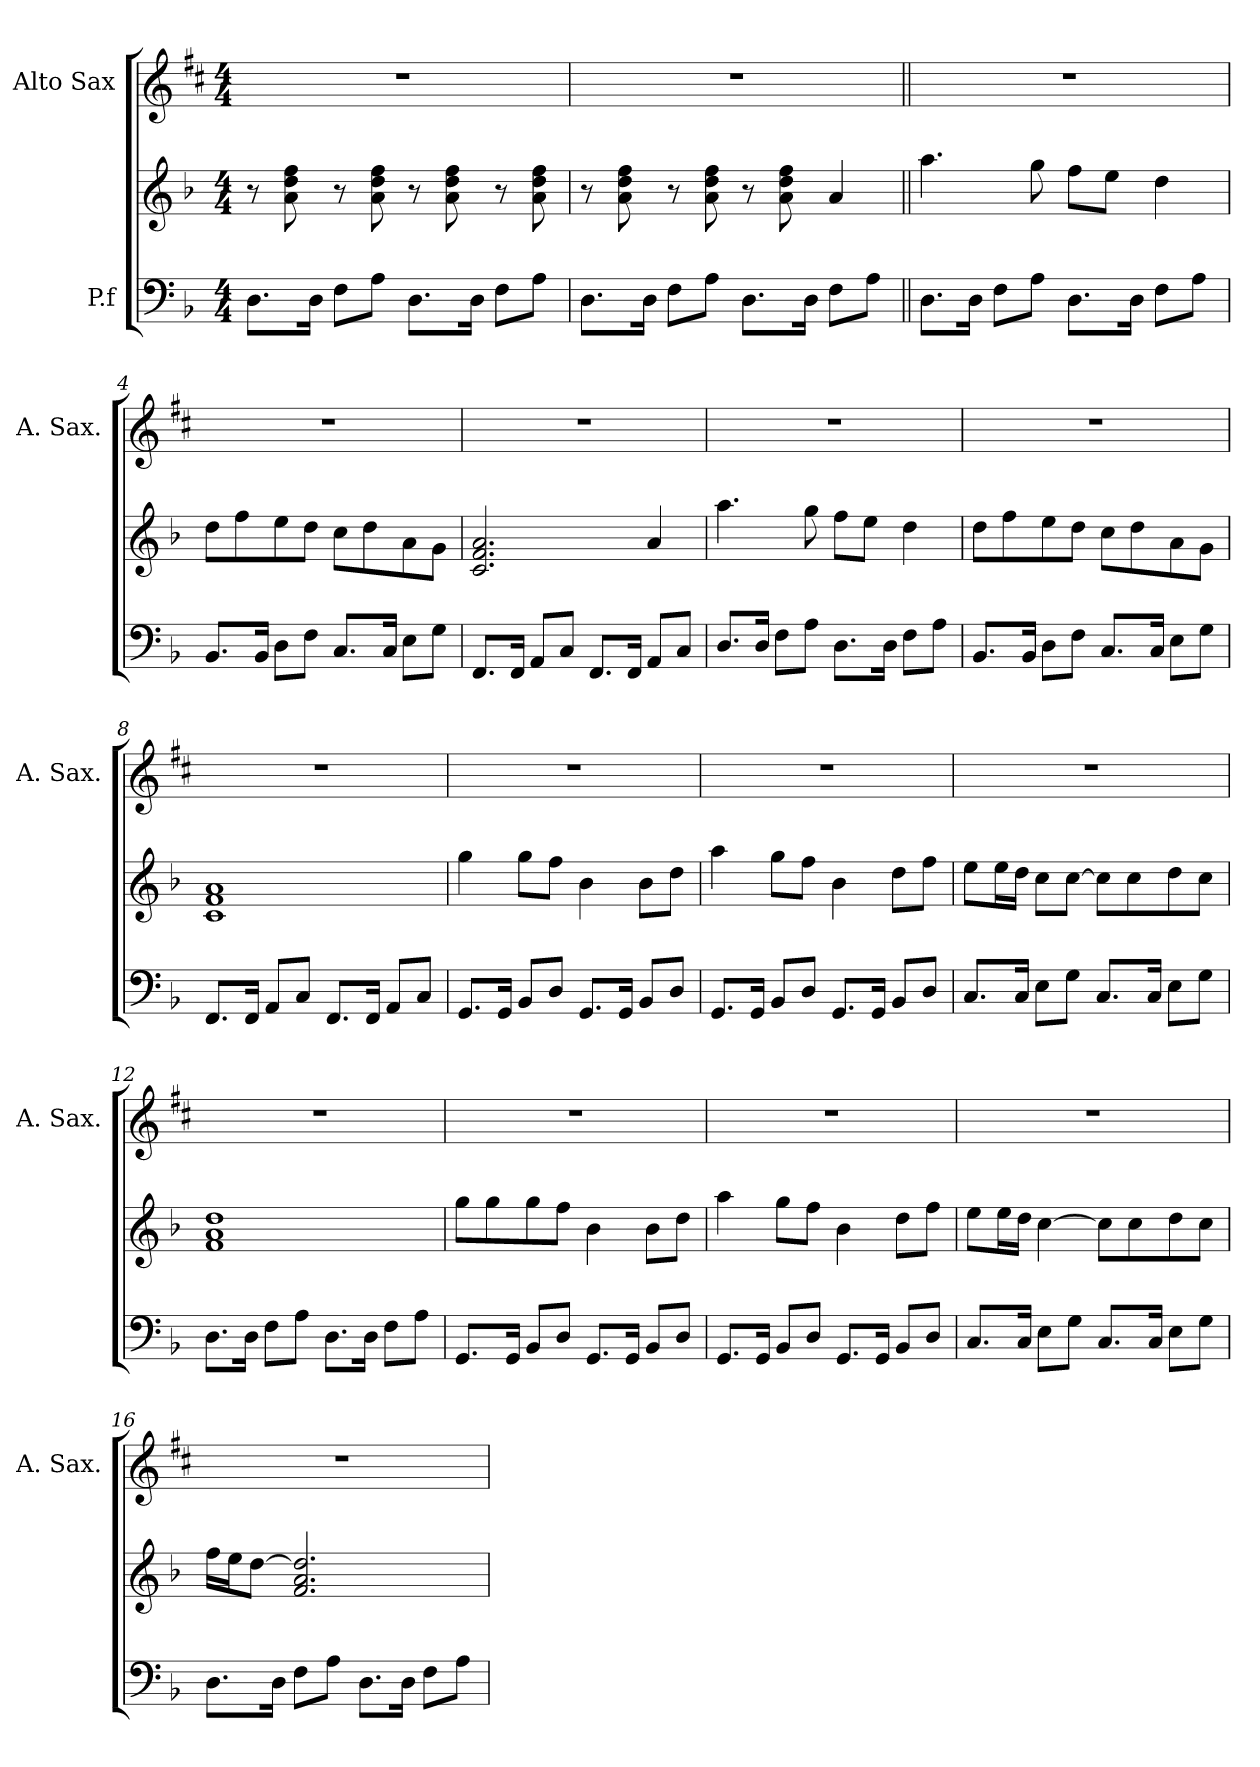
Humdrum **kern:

**kern	**kern	**kern
*part2	*part2	*part1
*staff3	*staff2	*staff1
*I"P.f	*	*I"Alto Sax
*	*	*I'A. Sax.
*clefF4	*clefG2	*clefG2
*	*	*ITrd5c9
*k[b-]	*k[b-]	*k[b-]
*M4/4	*M4/4	*M4/4
=1	=1	=1
8.D\L	8r	1r
.	8a\ 8dd\ 8ff\	.
16D\Jk	.	.
8F\L	8r	.
8A\J	8a\ 8dd\ 8ff\	.
8.D\L	8r	.
.	8a\ 8dd\ 8ff\	.
16D\Jk	.	.
8F\L	8r	.
8A\J	8a\ 8dd\ 8ff\	.
=2	=2	=2
8.D\L	8r	1r
.	8a\ 8dd\ 8ff\	.
16D\Jk	.	.
8F\L	8r	.
8A\J	8a\ 8dd\ 8ff\	.
8.D\L	8r	.
.	8a\ 8dd\ 8ff\	.
16D\Jk	.	.
8F\L	4a/	.
8A\J	.	.
=3||	=3||	=3||
8.D\L	4.aa\	1r
16D\Jk	.	.
8F\L	.	.
8A\J	8gg\	.
8.D\L	8ff\L	.
.	8ee\J	.
16D\Jk	.	.
8F\L	4dd\	.
8A\J	.	.
=4	=4	=4
8.BB-/L	8dd\L	1r
.	8ff\	.
16BB-/Jk	.	.
8D\L	8ee\	.
8F\J	8dd\J	.
8.C/L	8cc\L	.
.	8dd\	.
16C/Jk	.	.
8E\L	8a\	.
8G\J	8g\J	.
!!LO:LB:g=z
=5	=5	=5
8.FF/L	2.c/ 2.f/ 2.a/	1r
16FF/Jk	.	.
8AA/L	.	.
8C/J	.	.
8.FF/L	.	.
16FF/Jk	.	.
8AA/L	4a/	.
8C/J	.	.
=6	=6	=6
8.D/L	4.aa\	1r
16D/Jk	.	.
8F\L	.	.
8A\J	8gg\	.
8.D\L	8ff\L	.
.	8ee\J	.
16D\Jk	.	.
8F\L	4dd\	.
8A\J	.	.
=7	=7	=7
8.BB-/L	8dd\L	1r
.	8ff\	.
16BB-/Jk	.	.
8D\L	8ee\	.
8F\J	8dd\J	.
8.C/L	8cc\L	.
.	8dd\	.
16C/Jk	.	.
8E\L	8a\	.
8G\J	8g\J	.
=8	=8	=8
8.FF/L	1c 1f 1a	1r
16FF/Jk	.	.
8AA/L	.	.
8C/J	.	.
8.FF/L	.	.
16FF/Jk	.	.
8AA/L	.	.
8C/J	.	.
!!LO:LB:g=z
=9	=9	=9
8.GG/L	4gg\	1r
16GG/Jk	.	.
8BB-/L	8gg\L	.
8D/J	8ff\J	.
8.GG/L	4b-\	.
16GG/Jk	.	.
8BB-/L	8b-\L	.
8D/J	8dd\J	.
=10	=10	=10
8.GG/L	4aa\	1r
16GG/Jk	.	.
8BB-/L	8gg\L	.
8D/J	8ff\J	.
8.GG/L	4b-\	.
16GG/Jk	.	.
8BB-/L	8dd\L	.
8D/J	8ff\J	.
=11	=11	=11
8.C/L	8ee\L	1r
.	16ee\L	.
16C/Jk	16dd\JJ	.
8E\L	8cc\L	.
8G\J	[8cc\J	.
8.C/L	8cc\L]	.
.	8cc\	.
16C/Jk	.	.
8E\L	8dd\	.
8G\J	8cc\J	.
=12	=12	=12
8.D\L	1f 1a 1dd	1r
16D\Jk	.	.
8F\L	.	.
8A\J	.	.
8.D\L	.	.
16D\Jk	.	.
8F\L	.	.
8A\J	.	.
!!LO:LB:g=z
=13	=13	=13
8.GG/L	8gg\L	1r
.	8gg\	.
16GG/Jk	.	.
8BB-/L	8gg\	.
8D/J	8ff\J	.
8.GG/L	4b-\	.
16GG/Jk	.	.
8BB-/L	8b-\L	.
8D/J	8dd\J	.
=14	=14	=14
8.GG/L	4aa\	1r
16GG/Jk	.	.
8BB-/L	8gg\L	.
8D/J	8ff\J	.
8.GG/L	4b-\	.
16GG/Jk	.	.
8BB-/L	8dd\L	.
8D/J	8ff\J	.
=15	=15	=15
8.C/L	8ee\L	1r
.	16ee\L	.
16C/Jk	16dd\JJ	.
8E\L	[4cc\	.
8G\J	.	.
8.C/L	8cc\L]	.
.	8cc\	.
16C/Jk	.	.
8E\L	8dd\	.
8G\J	8cc\J	.
=16	=16	=16
8.D\L	16ff\LL	1r
.	16ee\J	.
.	[8dd\J	.
16D\Jk	.	.
8F\L	2.f/ 2.a/ 2.dd/]	.
8A\J	.	.
8.D\L	.	.
16D\Jk	.	.
8F\L	.	.
8A\J	.	.
=	=	=
*-	*-	*-
